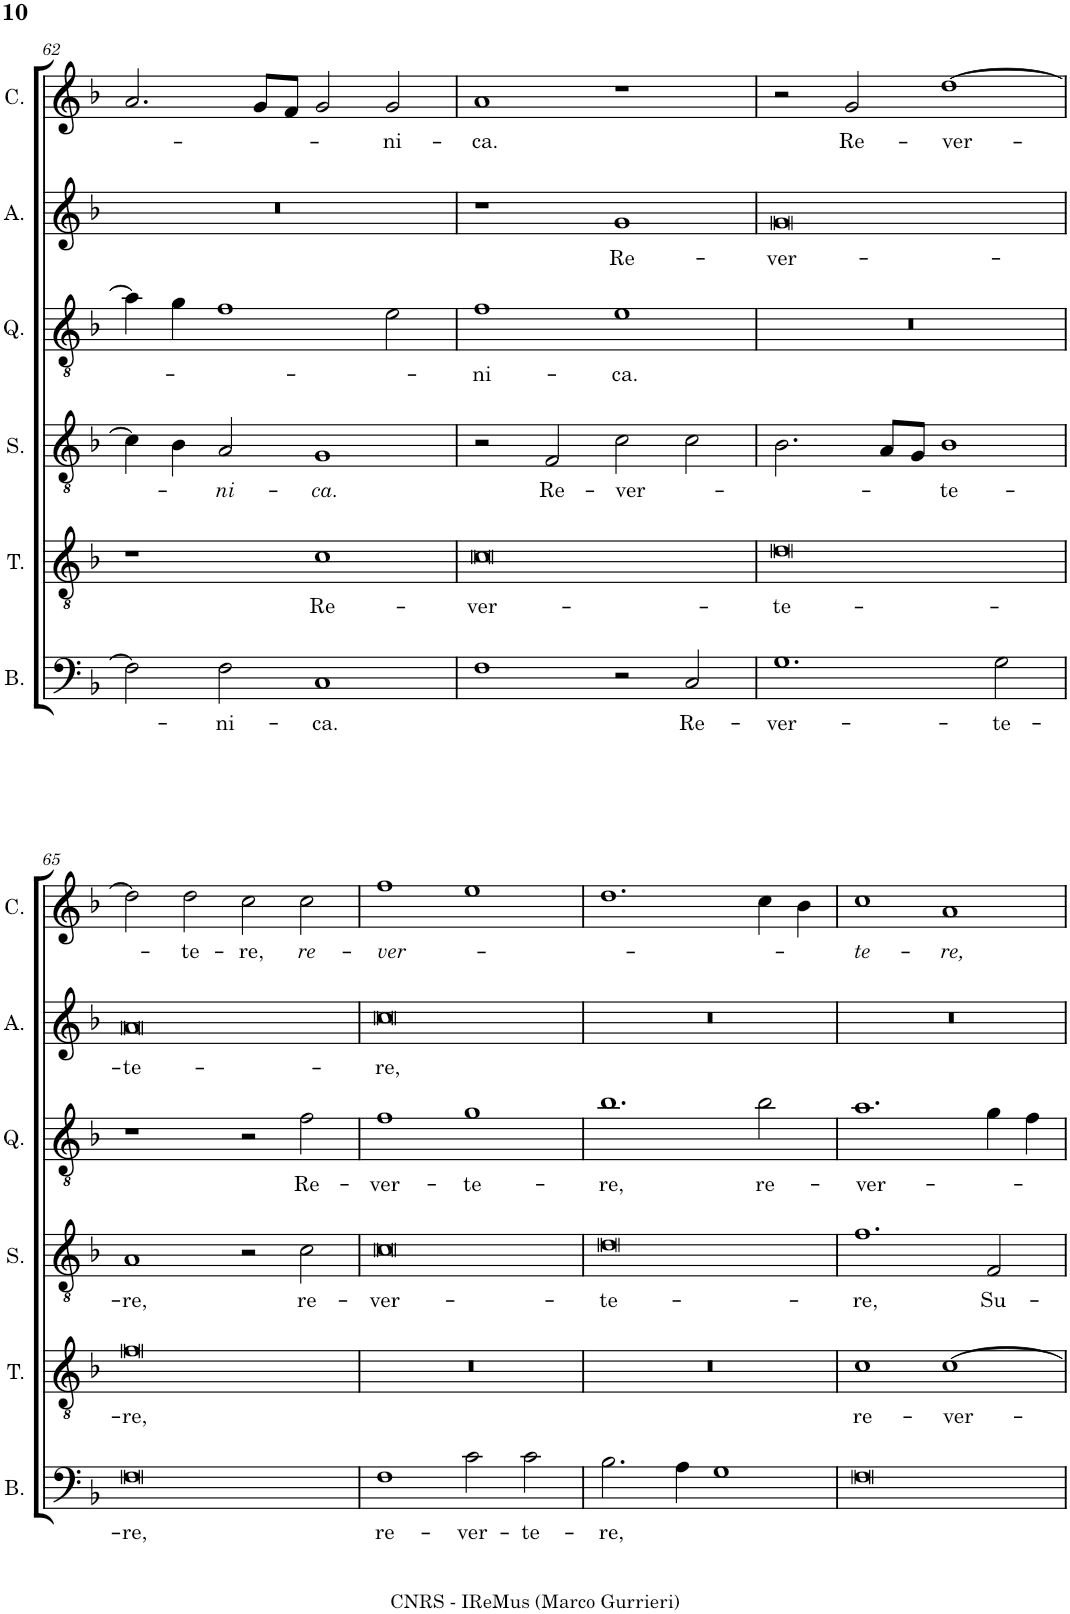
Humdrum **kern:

**kern	**text	**kern	**text	**kern	**text	**kern	**text	**kern	**text	**kern	**text
*part6	*part6	*part5	*part5	*part4	*part4	*part3	*part3	*part2	*part2	*part1	*part1
*staff6	*staff6	*staff5	*staff5	*staff4	*staff4	*staff3	*staff3	*staff2	*staff2	*staff1	*staff1
*I"Bassus	*	*I"Tenor	*	*I"Sexta pars	*	*I"Quinta pars	*	*I"Altus	*	*I"Cantus	*
*I'B.	*	*I'T.	*	*I'S.	*	*I'Q.	*	*I'A.	*	*I'C.	*
!!LO:PB:g=z
*clefF4	*	*clefGv2	*	*clefGv2	*	*clefGv2	*	*clefG2	*	*clefG2	*
*k[b-]	*	*k[b-]	*	*k[b-]	*	*k[b-]	*	*k[b-]	*	*k[b-]	*
*M2/1	*	*M2/1	*	*M2/1	*	*M2/1	*	*M2/1	*	*M2/1	*
=62	=62	=62	=62	=62	=62	=62	=62	=62	=62	=62	=62
2F\]	.	1r	.	4c\]	.	4a\]	.	0r	.	2.a/	.
.	.	.	.	4B-\	.	4g\	.	.	.	.	.
!	!LO:LY:b	!	!	!	!LO:LY:b	!	!	!	!	!	!
2F\	-ni-	.	.	2A/	-ni-	1f	.	.	.	.	.
.	.	.	.	.	.	.	.	.	.	8g/L	.
.	.	.	.	.	.	.	.	.	.	8f/J	.
!	!LO:LY:b	!	!LO:LY:b	!	!LO:LY:b	!	!	!	!	!	!
1C	-ca.	1c	Re-	1G	-ca.	.	.	.	.	2g/	.
!	!	!	!	!	!	!	!	!	!	!	!LO:LY:b
.	.	.	.	.	.	2e\	.	.	.	2g/	-ni-
=63	=63	=63	=63	=63	=63	=63	=63	=63	=63	=63	=63
!	!	!	!LO:LY:b	!	!	!	!LO:LY:b	!	!	!	!LO:LY:b
1F	.	0c	-ver-	2r	.	1f	-ni-	1r	.	1a	-ca.
!	!	!	!	!	!LO:LY:b	!	!	!	!	!	!
.	.	.	.	2F/	Re-	.	.	.	.	.	.
!	!	!	!	!	!LO:LY:b	!	!LO:LY:b	!	!LO:LY:b	!	!
2r	.	.	.	2c\	-ver-	1e	-ca.	1g	Re-	1r	.
!	!LO:LY:b	!	!	!	!	!	!	!	!	!	!
2C/	Re-	.	.	2c\	.	.	.	.	.	.	.
=64	=64	=64	=64	=64	=64	=64	=64	=64	=64	=64	=64
!	!LO:LY:b	!	!LO:LY:b	!	!	!	!	!	!LO:LY:b	!	!
1.G	-ver-	0d	-te-	2.B-\	.	0r	.	0g	-ver-	2r	.
!	!	!	!	!	!	!	!	!	!	!	!LO:LY:b
.	.	.	.	.	.	.	.	.	.	2g/	Re-
.	.	.	.	8A/L	.	.	.	.	.	.	.
.	.	.	.	8G/J	.	.	.	.	.	.	.
!	!	!	!	!	!LO:LY:b	!	!	!	!	!	!LO:LY:b
.	.	.	.	1B-	-te-	.	.	.	.	[1dd	-ver-
!	!LO:LY:b	!	!	!	!	!	!	!	!	!	!
2G\	-te-	.	.	.	.	.	.	.	.	.	.
!!LO:LB:g=z
=65	=65	=65	=65	=65	=65	=65	=65	=65	=65	=65	=65
!	!LO:LY:b	!	!LO:LY:b	!	!LO:LY:b	!	!	!	!LO:LY:b	!	!
0F	-re,	0f	-re,	1A	-re,	1r	.	0a	-te-	2dd\]	.
!	!	!	!	!	!	!	!	!	!	!	!LO:LY:b
.	.	.	.	.	.	.	.	.	.	2dd\	te-
!	!	!	!	!	!	!	!	!	!	!	!LO:LY:b
.	.	.	.	2r	.	2r	.	.	.	2cc\	-re,
!	!	!	!	!	!LO:LY:b	!	!LO:LY:b	!	!	!	!LO:LY:b
.	.	.	.	2c\	re-	2f\	Re-	.	.	2cc\	re-
=66	=66	=66	=66	=66	=66	=66	=66	=66	=66	=66	=66
!	!LO:LY:b	!	!	!	!LO:LY:b	!	!LO:LY:b	!	!LO:LY:b	!	!LO:LY:b
1F	re-	0r	.	0c	-ver-	1f	-ver-	0cc	-re,	1ff	-ver-
!	!LO:LY:b	!	!	!	!	!	!LO:LY:b	!	!	!	!
2c\	-ver-	.	.	.	.	1g	-te-	.	.	1ee	.
!	!LO:LY:b	!	!	!	!	!	!	!	!	!	!
2c\	-te-	.	.	.	.	.	.	.	.	.	.
=67	=67	=67	=67	=67	=67	=67	=67	=67	=67	=67	=67
!	!LO:LY:b	!	!	!	!LO:LY:b	!	!LO:LY:b	!	!	!	!
2.B-\	-re,	0r	.	0d	-te-	1.b-	-re,	0r	.	1.dd	.
4A\	.	.	.	.	.	.	.	.	.	.	.
1G	.	.	.	.	.	.	.	.	.	.	.
!	!	!	!	!	!	!	!LO:LY:b	!	!	!	!
.	.	.	.	.	.	2b-\	re-	.	.	4cc\	.
.	.	.	.	.	.	.	.	.	.	4b-\	.
=68	=68	=68	=68	=68	=68	=68	=68	=68	=68	=68	=68
!	!	!	!LO:LY:b	!	!LO:LY:b	!	!LO:LY:b	!	!	!	!LO:LY:b
0F	.	1c	re-	1.f	-re,	1.a	-ver-	0r	.	1cc	-te-
!	!	!	!LO:LY:b	!	!	!	!	!	!	!	!LO:LY:b
.	.	[1c	-ver-	.	.	.	.	.	.	1a	-re,
!	!	!	!	!	!LO:LY:b	!	!	!	!	!	!
.	.	.	.	2F/	Su-	4g\	.	.	.	.	.
.	.	.	.	.	.	4f\	.	.	.	.	.
=	=	=	=	=	=	=	=	=	=	=	=
*-	*-	*-	*-	*-	*-	*-	*-	*-	*-	*-	*-
